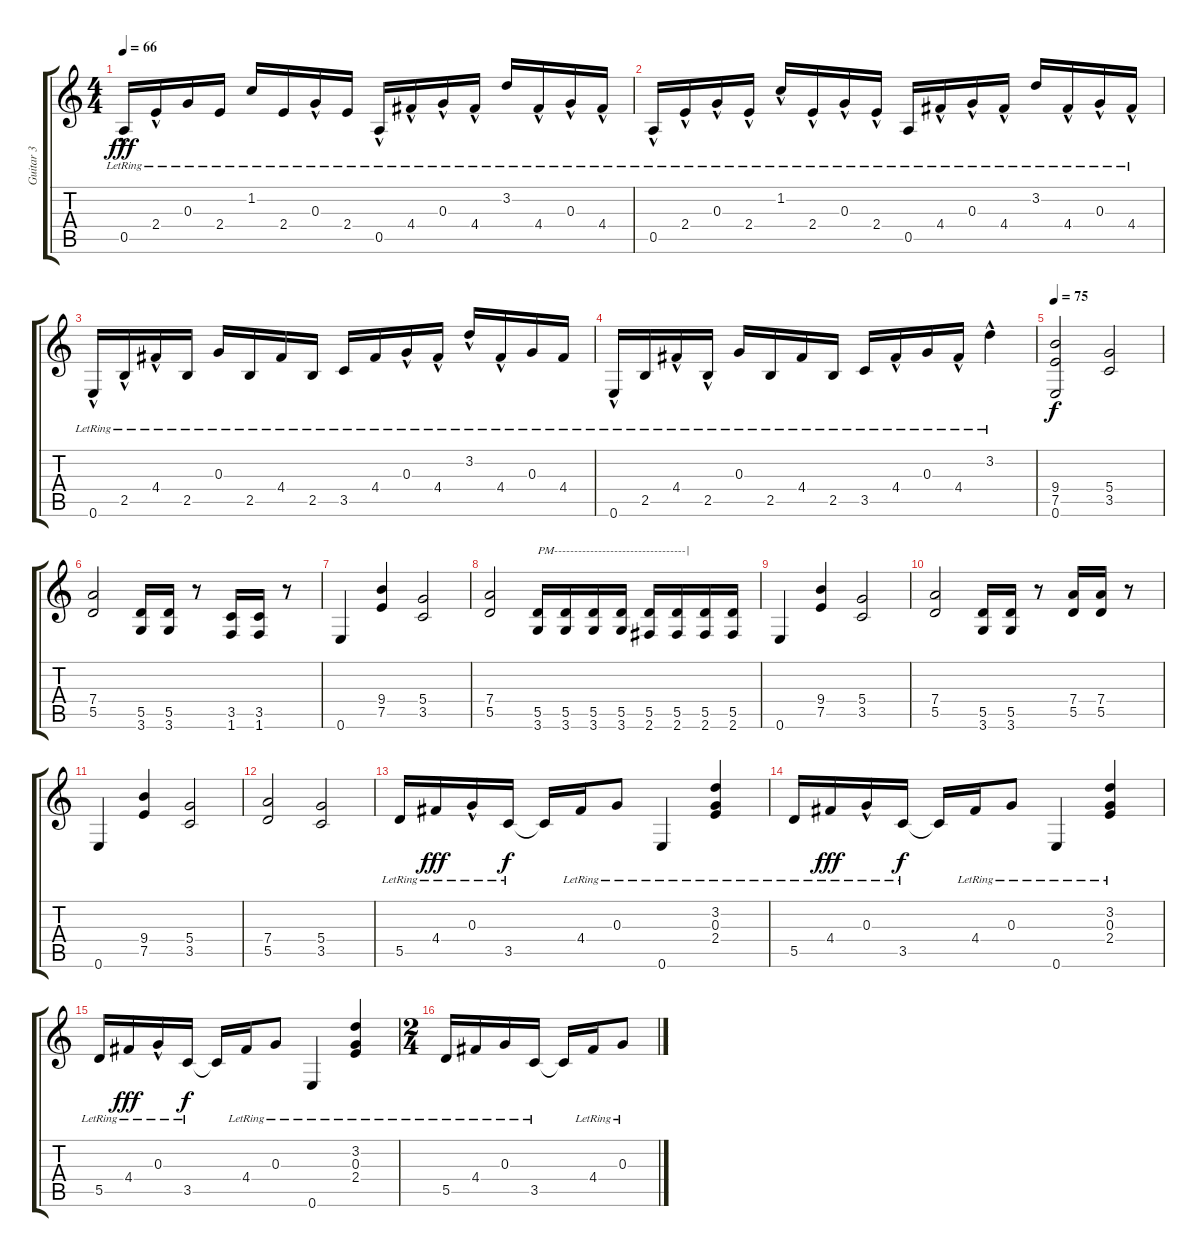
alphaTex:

\track ("Guitar 3" "Guitar 3") {instrument distortionguitar}
\staff {score tabs}
\tuning (E4 B3 G3 D3 A2 E2) {hide}
\ts (4 4)
\tempo 66
\clef g2
\ks c
0.5{hac lr}.16{dy fff} 2.4{hac lr}.16 0.3{lr}.16 2.4{lr}.16 1.2{lr}.16 2.4{lr}.16 0.3{hac lr}.16 2.4{lr}.16 0.5{hac lr}.16 4.4{hac lr}.16 0.3{hac lr}.16 4.4{hac lr}.16 3.2{lr}.16 4.4{hac lr}.16 0.3{hac lr}.16 4.4{hac lr}.16 |
0.5{hac lr}.16 2.4{hac lr}.16 0.3{hac lr}.16 2.4{hac lr}.16 1.2{hac lr}.16 2.4{hac lr}.16 0.3{hac lr}.16 2.4{hac lr}.16 0.5{lr}.16 4.4{hac lr}.16 0.3{hac lr}.16 4.4{hac lr}.16 3.2{lr}.16 4.4{hac lr}.16 0.3{hac lr}.16 4.4{hac lr}.16 |
0.6{hac lr}.16 2.5{hac lr}.16 4.4{hac lr}.16 2.5{lr}.16 0.3{lr}.16 2.5{lr}.16 4.4{lr}.16 2.5{lr}.16 3.5{lr}.16 4.4{lr}.16 0.3{hac lr}.16 4.4{hac lr}.16 3.2{hac lr}.16 4.4{hac lr}.16 0.3{lr}.16 4.4{lr}.16 |
0.6{hac lr}.16 2.5{lr}.16 4.4{hac lr}.16 2.5{hac lr}.16 0.3{lr}.16 2.5{lr}.16 4.4{lr}.16 2.5{lr}.16 3.5{lr}.16 4.4{hac lr}.16 0.3{lr}.16 4.4{hac lr}.16 3.2{hac lr}.4 |
\tempo 75
(9.4 7.5 0.6).2{dy f instrument distortionguitar} (5.4 3.5).2 |
(7.4 5.5).2 (5.5 3.6).16 (5.5 3.6).16 r.8 (3.5 1.6).16 (3.5 1.6).16 r.8 |
0.6.4 (9.4 7.5).4 (5.4 3.5).2 |
(7.4 5.5).2 (5.5 3.6).16{txt "PM---------------------------------|"} (5.5 3.6).16 (5.5 3.6).16 (5.5 3.6).16 (5.5 2.6).16 (5.5 2.6).16 (5.5 2.6).16 (5.5 2.6).16 |
0.6.4 (9.4 7.5).4 (5.4 3.5).2 |
(7.4 5.5).2 (5.5 3.6).16 (5.5 3.6).16 r.8 (7.4 5.5).16 (7.4 5.5).16 r.8 |
0.6.4 (9.4 7.5).4 (5.4 3.5).2 |
(7.4 5.5).2 (5.4 3.5).2 |
5.5{lr}.16{instrument acousticguitarsteel} 4.4{lr}.16{dy fff} 0.3{hac lr}.16 3.5{lr}.16{dy f} 3.5{t}.16 4.4{lr}.16 0.3{lr}.8 0.6{lr}.4 (3.2{lr} 0.3{lr} 2.4{lr}).4 |
5.5{lr}.16 4.4{lr}.16{dy fff} 0.3{hac lr}.16 3.5{lr}.16{dy f} 3.5{t}.16 4.4{lr}.16 0.3{lr}.8 0.6{lr}.4 (3.2{lr} 0.3{lr} 2.4{lr}).4 |
5.5{lr}.16 4.4{lr}.16{dy fff} 0.3{hac lr}.16 3.5{lr}.16{dy f} 3.5{t}.16 4.4{lr}.16 0.3{lr}.8 0.6{lr}.4 (3.2{lr} 0.3{lr} 2.4{lr}).4 |
\ts (2 4)
5.5{lr}.16 4.4{lr}.16 0.3{lr}.16 3.5{lr}.16 3.5{t}.16 4.4{lr}.16 0.3{lr}.8
